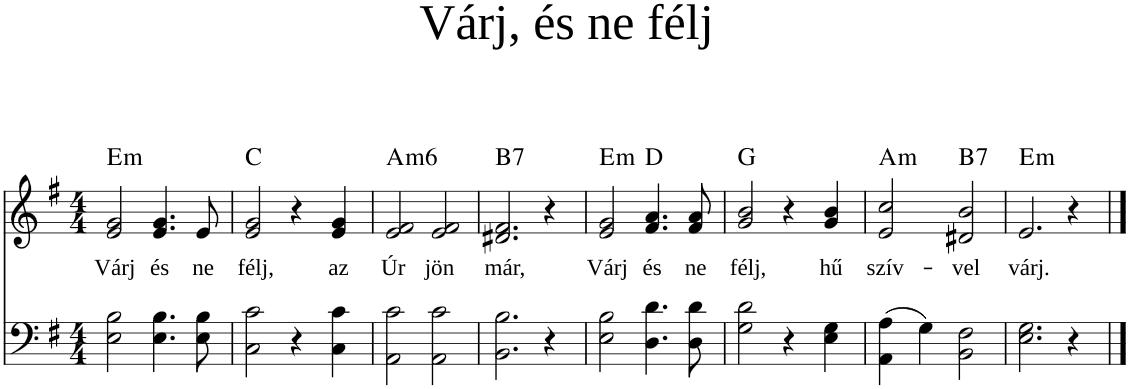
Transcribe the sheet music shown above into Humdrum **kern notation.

**kern	**kern	**text	**harte
*part2	*part1	*part1	*part1
*staff2	*staff1	*staff1	*
*I"Voice	*I"Voice	*	*
*I'Vo.	*I'Vo.	*	*
*clefF4	*clefG2	*	*
*k[f#]	*k[f#]	*	*
*M4/4	*M4/4	*	*
=1	=1	=1	=1
!	!	!LO:LY:b	!LO:H:kt=m
2E\ 2B\	2e/ 2g/	Várj	E:min
!	!	!LO:LY:b	!
4.E\ 4.B\	4.e/ 4.g/	és	.
!	!	!LO:LY:b	!
8E\ 8B\	8e/	ne	.
=2	=2	=2	=2
!	!	!LO:LY:b	!
2C\ 2c\	2e/ 2g/	félj,	C:maj
4r	4r	.	.
!	!	!LO:LY:b	!
4C\ 4c\	4e/ 4g/	az	.
=3	=3	=3	=3
!	!	!LO:LY:b	!LO:H:kt=m6
2AA\ 2c\	2e/ 2f#/	Úr	A:min6
!	!	!LO:LY:b	!
2AA\ 2c\	2e/ 2f#/	jön	.
=4	=4	=4	=4
!	!	!LO:LY:b	!LO:H:kt=7
2.BB\ 2.B\	2.d#X/ 2.f#/	már,	B:7
4r	4r	.	.
=5	=5	=5	=5
!	!	!LO:LY:b	!LO:H:kt=m
2E\ 2B\	2e/ 2g/	Várj	E:min
!	!	!LO:LY:b	!
4.D\ 4.d\	4.f#/ 4.a/	és	D:maj
!	!	!LO:LY:b	!
8D\ 8d\	8f#/ 8a/	ne	.
=6	=6	=6	=6
!	!	!LO:LY:b	!
2G\ 2d\	2g/ 2b/	félj,	G:maj
4r	4r	.	.
!	!	!LO:LY:b	!
4E\ 4G\	4g/ 4b/	hű	.
=7	=7	=7	=7
!	!	!LO:LY:b	!LO:H:kt=m
(4AA\ 4A\	2e/ 2cc/	szív-	A:min
4G\)	.	.	.
!	!	!LO:LY:b	!LO:H:kt=7
2BB\ 2F#\	2d#X/ 2b/	-vel	B:7
=8	=8	=8	=8
!	!	!LO:LY:b	!LO:H:kt=m
2.E\ 2.G\	2.e/	várj.	E:min
4r	4r	.	.
==	==	==	==
*-	*-	*-	*-
